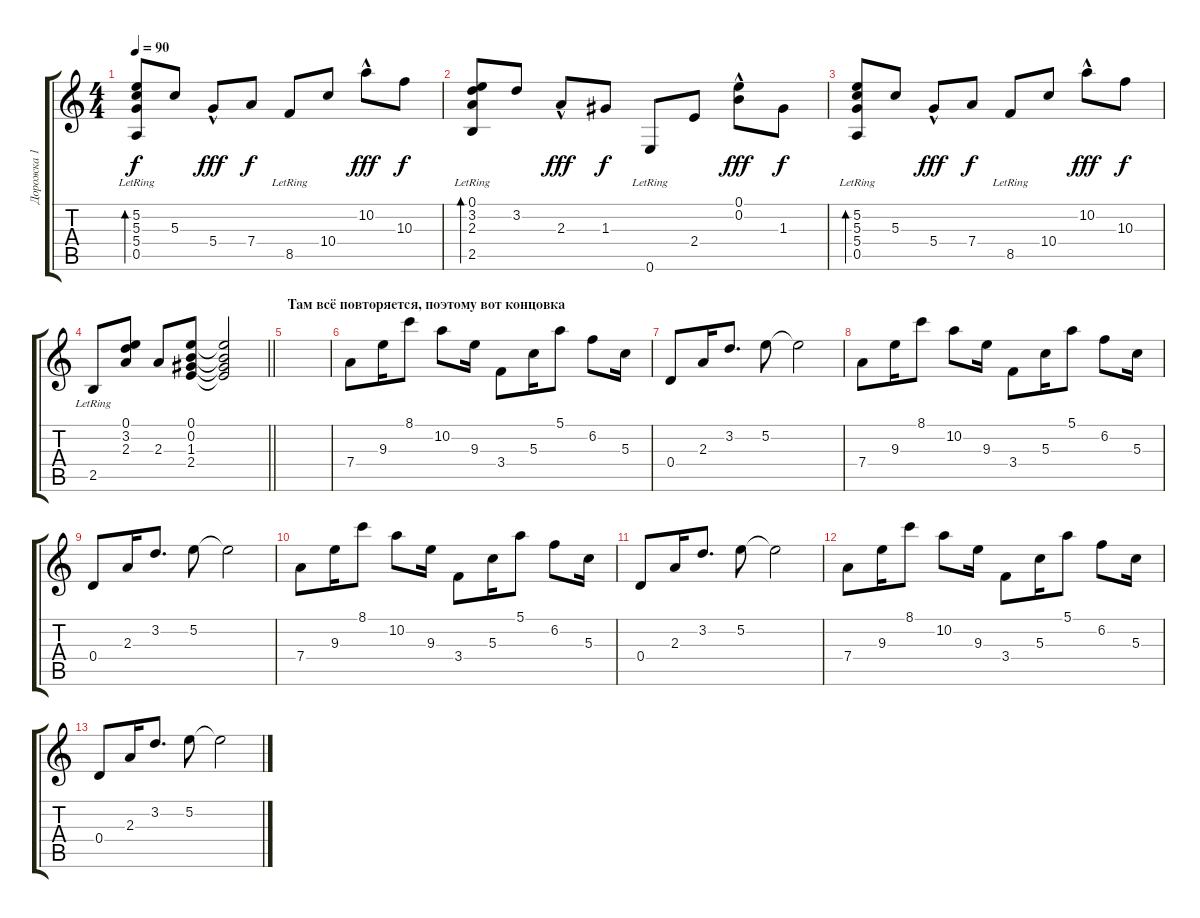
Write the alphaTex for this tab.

\track ("Дорожка 1" "Дорожка 1") {instrument acousticguitarsteel}
\staff {score tabs}
\tuning (E4 B3 G3 D3 A2 E2) {hide}
\ts (4 4)
\tempo 90
\clef g2
\ks c
(5.2{lr} 5.3 5.4 0.5{lr}).8{bd 120 dy f} 5.3.8 5.4{hac}.8{dy fff} 7.4.8{dy f} 8.5{lr}.8 10.4.8 10.2{hac}.8{dy fff} 10.3.8{dy f} |
(0.1{lr} 3.2 2.3 2.5{lr}).8{bd 120} 3.2.8 2.3{hac}.8{dy fff} 1.3.8{dy f} 0.6{lr}.8 2.4.8 (0.1{hac} 0.2{hac}).8{dy fff} 1.3.8{dy f} |
(5.2{lr} 5.3 5.4 0.5{lr}).8{bd 120} 5.3.8 5.4{hac}.8{dy fff} 7.4.8{dy f} 8.5{lr}.8 10.4.8 10.2{hac}.8{dy fff} 10.3.8{dy f} |
\barLineRight lightlight
2.5{lr}.8 (0.1 3.2 2.3).8 2.3.8 (0.1 0.2 1.3 2.4).8 (0.1{t} 0.2{t} 1.3{t} 2.4{t}).2 |
\section ("" "Там всё повторяется, поэтому вот концовка")
|
7.4.8 9.3.16 8.1.8 10.2.8 9.3.16 3.4.8 5.3.16 5.1.8 6.2.8 5.3.16 |
0.4.8 2.3.16 3.2.8{d} 5.2.8 5.2{t}.2 |
7.4.8 9.3.16 8.1.8 10.2.8 9.3.16 3.4.8 5.3.16 5.1.8 6.2.8 5.3.16 |
0.4.8 2.3.16 3.2.8{d} 5.2.8 5.2{t}.2 |
7.4.8{volume 0} 9.3.16 8.1.8 10.2.8 9.3.16 3.4.8 5.3.16 5.1.8 6.2.8 5.3.16 |
0.4.8 2.3.16 3.2.8{d} 5.2.8 5.2{t}.2 |
7.4.8 9.3.16 8.1.8 10.2.8 9.3.16 3.4.8 5.3.16 5.1.8 6.2.8 5.3.16 |
0.4.8 2.3.16 3.2.8{d} 5.2.8 5.2{t}.2
